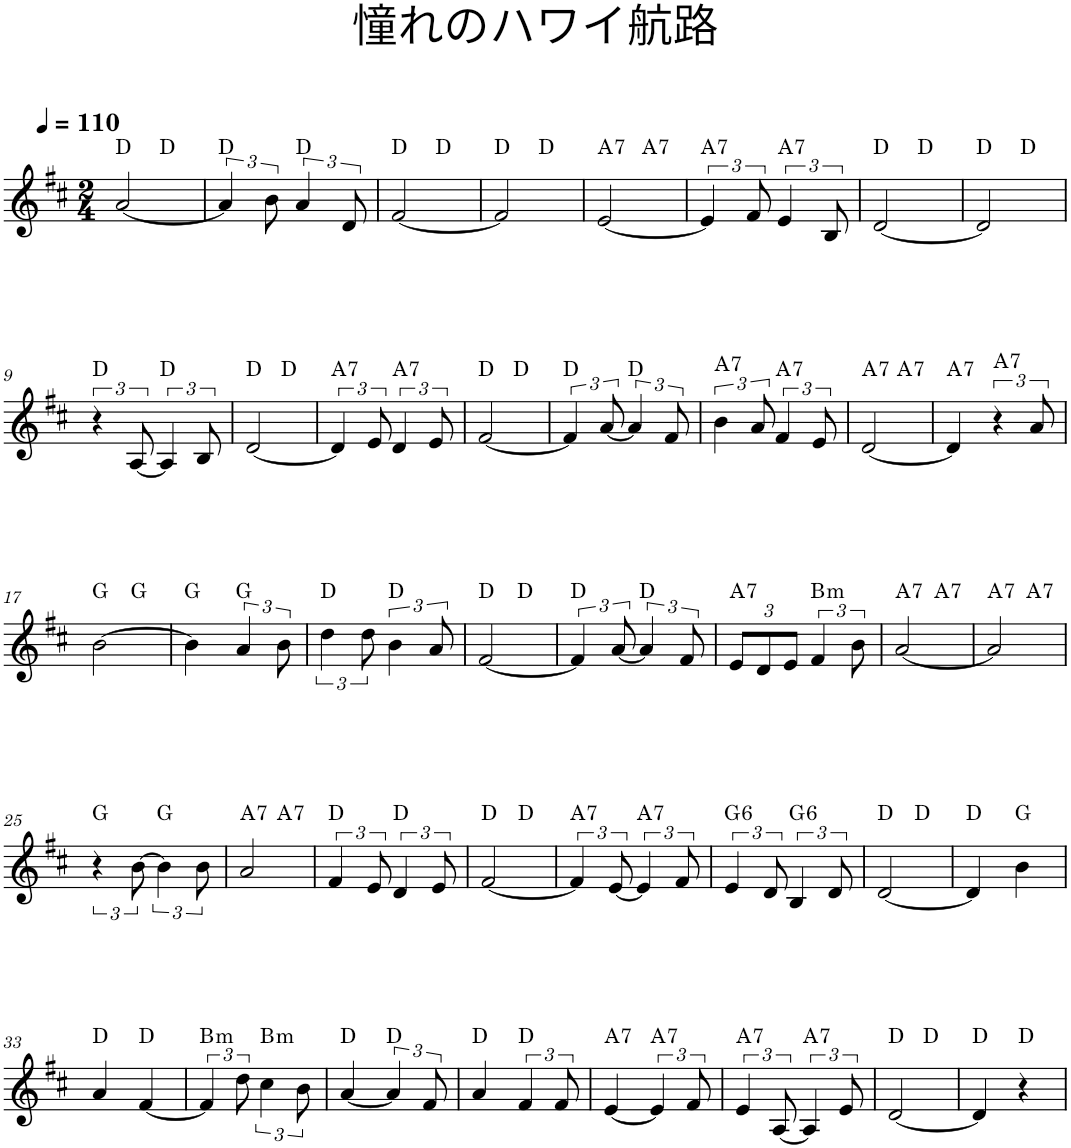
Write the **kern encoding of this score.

**kern	**harte
*part1	*part1
*staff1	*
*I"Piano	*
*I'Pno.	*
*clefG2	*
*k[f#c#]	*
*D:	*
*M2/4	*
*MM110	*
=1	=1
*^	*
[2a/	4ryy	D:maj
.	4ryy	D:maj
*v	*v	*
=2	=2
6a/]	D:maj
12b\	.
6a/	D:maj
12d/	.
=3	=3
*^	*
[2f#/	4ryy	D:maj
.	4ryy	D:maj
=4	=4	=4
2f#/]	4ryy	D:maj
.	4ryy	D:maj
=5	=5	=5
!	!	!LO:H:kt=7
[2e/	4ryy	A:7
!	!	!LO:H:kt=7
.	4ryy	A:7
=6	=6	=6
!	!	!LO:H:kt=7
*v	*v	*
6e/]	A:7
12f#/	.
!	!LO:H:kt=7
6e/	A:7
12B/	.
=7	=7
*^	*
[2d/	4ryy	D:maj
.	4ryy	D:maj
=8	=8	=8
2d/]	4ryy	D:maj
.	4ryy	D:maj
*v	*v	*
!!LO:LB:g=z
=9	=9
6r	D:maj
[12A/	.
6A/]	D:maj
12B/	.
=10	=10
*^	*
[2d/	4ryy	D:maj
.	4ryy	D:maj
=11	=11	=11
!	!	!LO:H:kt=7
*v	*v	*
6d/]	A:7
12e/	.
!	!LO:H:kt=7
6d/	A:7
12e/	.
=12	=12
*^	*
[2f#/	4ryy	D:maj
.	4ryy	D:maj
*v	*v	*
=13	=13
6f#/]	D:maj
[12a/	.
6a/]	D:maj
12f#/	.
=14	=14
!	!LO:H:kt=7
6b\	A:7
12a/	.
!	!LO:H:kt=7
6f#/	A:7
12e/	.
=15	=15
!	!LO:H:kt=7
*^	*
[2d/	4ryy	A:7
!	!	!LO:H:kt=7
.	4ryy	A:7
=16	=16	=16
!	!	!LO:H:kt=7
*v	*v	*
4d/]	A:7
!	!LO:H:kt=7
6r	A:7
12a/	.
!!LO:LB:g=z
=17	=17
*^	*
[2b\	4ryy	G:maj
.	4ryy	G:maj
*v	*v	*
=18	=18
4b\]	G:maj
6a/	G:maj
12b\	.
=19	=19
6dd\	D:maj
12dd\	.
6b\	D:maj
12a/	.
=20	=20
*^	*
[2f#/	4ryy	D:maj
.	4ryy	D:maj
*v	*v	*
=21	=21
6f#/]	D:maj
[12a/	.
6a/]	D:maj
12f#/	.
=22	=22
*Xbrackettup	*
!	!LO:H:kt=7
12e/L	A:7
12d/	.
12e/J	.
*brackettup	*
!	!LO:H:kt=m
6f#/	B:min
12b\	.
=23	=23
!	!LO:H:kt=7
*^	*
[2a/	4ryy	A:7
!	!	!LO:H:kt=7
.	4ryy	A:7
=24	=24	=24
!	!	!LO:H:kt=7
2a/]	4ryy	A:7
!	!	!LO:H:kt=7
.	4ryy	A:7
*v	*v	*
!!LO:LB:g=z
=25	=25
6r	G:maj
[12b\	.
6b\]	G:maj
12b\	.
=26	=26
!	!LO:H:kt=7
*^	*
2a/	4ryy	A:7
!	!	!LO:H:kt=7
.	4ryy	A:7
*v	*v	*
=27	=27
6f#/	D:maj
12e/	.
6d/	D:maj
12e/	.
=28	=28
*^	*
[2f#/	4ryy	D:maj
.	4ryy	D:maj
=29	=29	=29
!	!	!LO:H:kt=7
*v	*v	*
6f#/]	A:7
[12e/	.
!	!LO:H:kt=7
6e/]	A:7
12f#/	.
=30	=30
!	!LO:H:kt=6
6e/	G:maj6
12d/	.
!	!LO:H:kt=6
6B/	G:maj6
12d/	.
=31	=31
*^	*
[2d/	4ryy	D:maj
.	4ryy	D:maj
*v	*v	*
=32	=32
4d/]	D:maj
4b\	G:maj
!!LO:LB:g=z
=33	=33
4a/	D:maj
[4f#/	D:maj
=34	=34
!	!LO:H:kt=m
6f#/]	B:min
12dd\	.
!	!LO:H:kt=m
6cc#\	B:min
12b\	.
=35	=35
[4a/	D:maj
6a/]	D:maj
12f#/	.
=36	=36
4a/	D:maj
6f#/	D:maj
12f#/	.
=37	=37
!	!LO:H:kt=7
[4e/	A:7
!	!LO:H:kt=7
6e/]	A:7
12f#/	.
=38	=38
!	!LO:H:kt=7
6e/	A:7
[12A/	.
!	!LO:H:kt=7
6A/]	A:7
12e/	.
=39	=39
*^	*
[2d/	4ryy	D:maj
.	4ryy	D:maj
*v	*v	*
=40	=40
4d/]	D:maj
4r	D:maj
=	=
*-	*-
